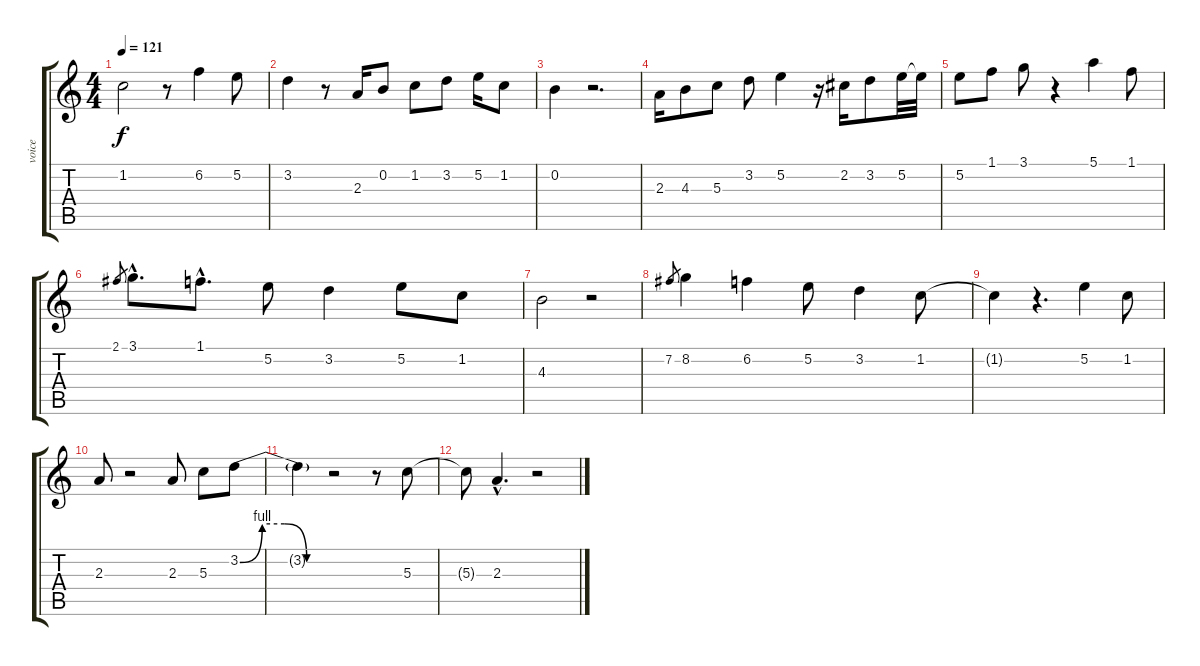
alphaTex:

\track ("voice" "voice") {instrument acousticguitarnylon}
\staff {score tabs}
\tuning (E4 B3 G3 D3 A2 E2) {hide}
\ts (4 4)
\tempo 121
\clef g2
\ks c
1.2{t}.2{dy f} r.8 6.2.4 5.2.8 |
3.2.4 r.8 2.3.16 0.2.8 1.2.8 3.2.8 5.2.16 1.2.8 |
0.2.4 r.2{d} |
2.3.16 4.3.8 5.3.8 3.2.8 5.2.4 r.16 2.2.16 3.2.8 5.2.32 5.2{t}.32 |
5.2.8 1.1.8 3.1.8 r.4 5.1.4 1.1.8 |
2.1.8{gr} 3.1{hac}.8{d} 1.1{hac}.8{d} 5.2.8 3.2.4 5.2.8 1.2.8 |
4.3.2 r.2 |
7.2.8{gr} 8.2.4 6.2.4 5.2.8 3.2.4 1.2.8 |
1.2{t}.4 r.4{d} 5.2.4 1.2.8 |
2.3.8 r.2 2.3.8 5.3.8 3.2{be (custom 0 0 15 4 30 4 45 0 60 0)}.8 |
3.2{t}.4 r.2 r.8 5.3.8 |
5.3{t}.8 2.3{hac}.4{d} r.2
